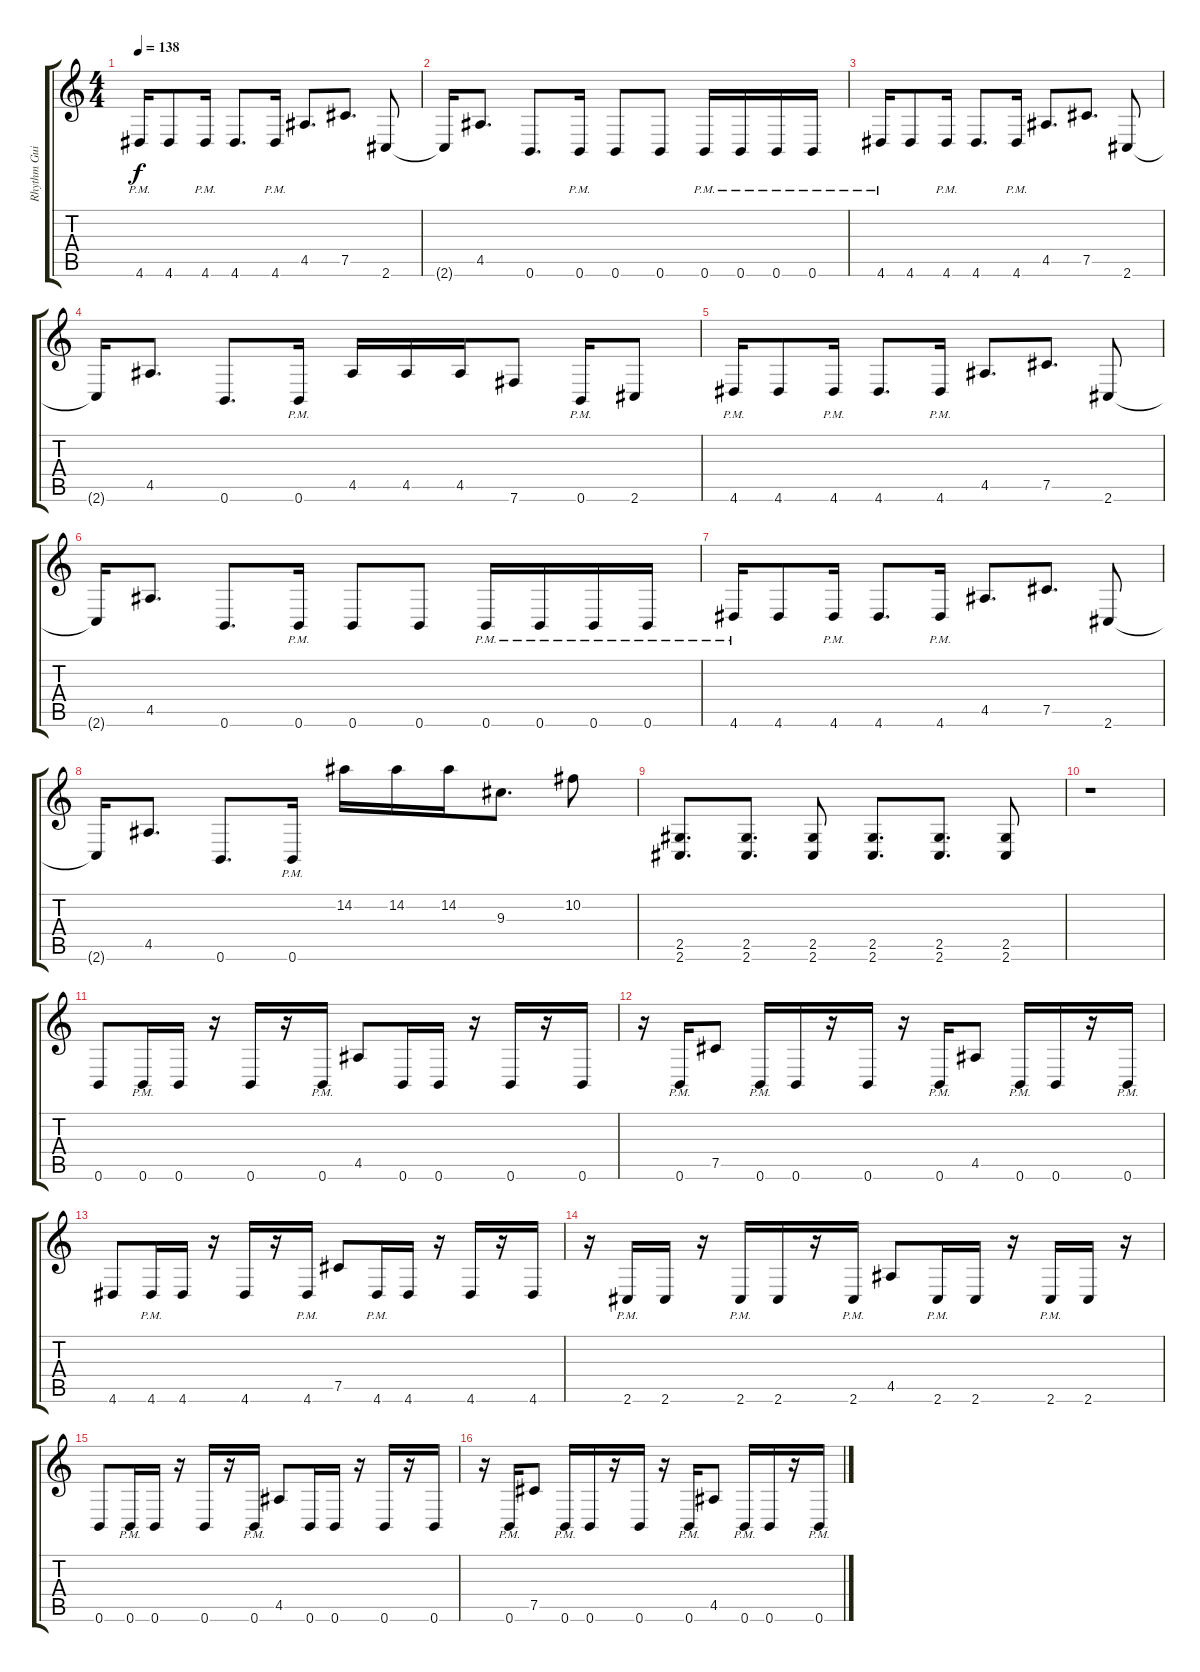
\track ("Rhythm Guitar 2" "Rhythm Gui") {instrument distortionguitar}
\staff {score tabs}
\tuning (Db4 Ab3 E3 B2 Gb2 B1) {hide}
\ts (4 4)
\tempo 138
\clef g2
\ks c
4.6{pm}.16{dy f} 4.6.8 4.6{pm}.16 4.6.8{d} 4.6{pm}.16 4.5.8{d} 7.5.8{d} 2.6.8 |
2.6{t}.16 4.5.8{d} 0.6.8{d} 0.6{pm}.16 0.6.8 0.6.8 0.6{pm}.16 0.6{pm}.16 0.6{pm}.16 0.6{pm}.16 |
4.6{pm}.16 4.6.8 4.6{pm}.16 4.6.8{d} 4.6{pm}.16 4.5.8{d} 7.5.8{d} 2.6.8 |
2.6{t}.16 4.5.8{d} 0.6.8{d} 0.6{pm}.16 4.5.16 4.5.16 4.5.16 7.6.8 0.6{pm}.16 2.6.8 |
4.6{pm}.16 4.6.8 4.6{pm}.16 4.6.8{d} 4.6{pm}.16 4.5.8{d} 7.5.8{d} 2.6.8 |
2.6{t}.16 4.5.8{d} 0.6.8{d} 0.6{pm}.16 0.6.8 0.6.8 0.6{pm}.16 0.6{pm}.16 0.6{pm}.16 0.6{pm}.16 |
4.6{pm}.16 4.6.8 4.6{pm}.16 4.6.8{d} 4.6{pm}.16 4.5.8{d} 7.5.8{d} 2.6.8 |
2.6{t}.16 4.5.8{d} 0.6.8{d} 0.6{pm}.16 14.2.16 14.2.16 14.2.16 9.3.8{d} 10.2.8 |
(2.5 2.6).8{d} (2.5 2.6).8{d} (2.5 2.6).8 (2.5 2.6).8{d} (2.5 2.6).8{d} (2.5 2.6).8 |
r.1 |
0.6.8 0.6{pm}.16 0.6.16 r.16 0.6.16 r.16 0.6{pm}.16 4.5.8 0.6.16 0.6.16 r.16 0.6.16 r.16 0.6.16 |
r.16 0.6{pm}.16 7.5.8 0.6{pm}.16 0.6.16 r.16 0.6.16 r.16 0.6{pm}.16 4.5.8 0.6{pm}.16 0.6.16 r.16 0.6{pm}.16 |
4.6.8 4.6{pm}.16 4.6.16 r.16 4.6.16 r.16 4.6{pm}.16 7.5.8 4.6{pm}.16 4.6.16 r.16 4.6.16 r.16 4.6.16 |
r.16 2.6{pm}.16 2.6.16 r.16 2.6{pm}.16 2.6.16 r.16 2.6{pm}.16 4.5.8 2.6{pm}.16 2.6.16 r.16 2.6{pm}.16 2.6.16 r.16 |
0.6.8 0.6{pm}.16 0.6.16 r.16 0.6.16 r.16 0.6{pm}.16 4.5.8 0.6.16 0.6.16 r.16 0.6.16 r.16 0.6.16 |
r.16 0.6{pm}.16 7.5.8 0.6{pm}.16 0.6.16 r.16 0.6.16 r.16 0.6{pm}.16 4.5.8 0.6{pm}.16 0.6.16 r.16 0.6{pm}.16
